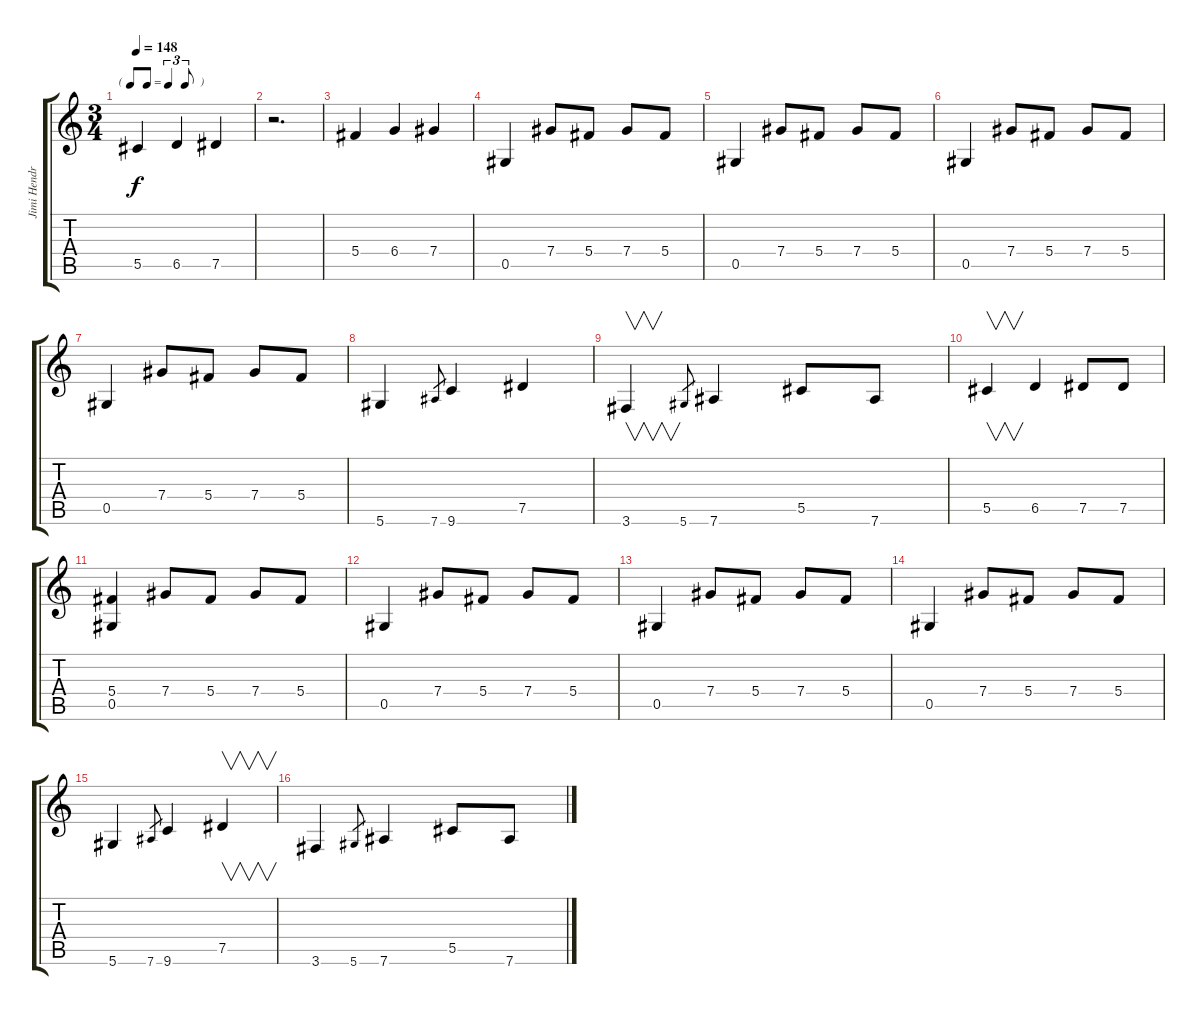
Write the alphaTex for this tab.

\track ("Jimi Hendrix" "Jimi Hendr") {instrument overdrivenguitar}
\staff {score tabs}
\tuning (Eb4 Bb3 Gb3 Db3 Ab2 Eb2) {hide}
\ts (3 4)
\tf triplet8th
\tempo 148
\clef g2
\ks c
5.5.4{dy f instrument overdrivenguitar} 6.5.4 7.5.4 |
r.2{d} |
5.4.4 6.4.4 7.4.4 |
0.5.4 7.4.8 5.4.8 7.4.8 5.4.8 |
0.5.4 7.4.8 5.4.8 7.4.8 5.4.8 |
0.5.4 7.4.8 5.4.8 7.4.8 5.4.8 |
0.5.4 7.4.8 5.4.8 7.4.8 5.4.8 |
5.6.4 7.6.8{gr} 9.6.4 7.5.4 |
3.6.4{v} 5.6.8{gr} 7.6.4 5.5.8 7.6.8 |
5.5.4{v} 6.5.4 7.5.8 7.5.8 |
(5.4 0.5).4 7.4.8 5.4.8 7.4.8 5.4.8 |
0.5.4 7.4.8 5.4.8 7.4.8 5.4.8 |
0.5.4 7.4.8 5.4.8 7.4.8 5.4.8 |
0.5.4 7.4.8 5.4.8 7.4.8 5.4.8 |
5.6.4 7.6.8{gr} 9.6.4 7.5.4{v} |
3.6.4 5.6.8{gr} 7.6.4 5.5.8 7.6.8
